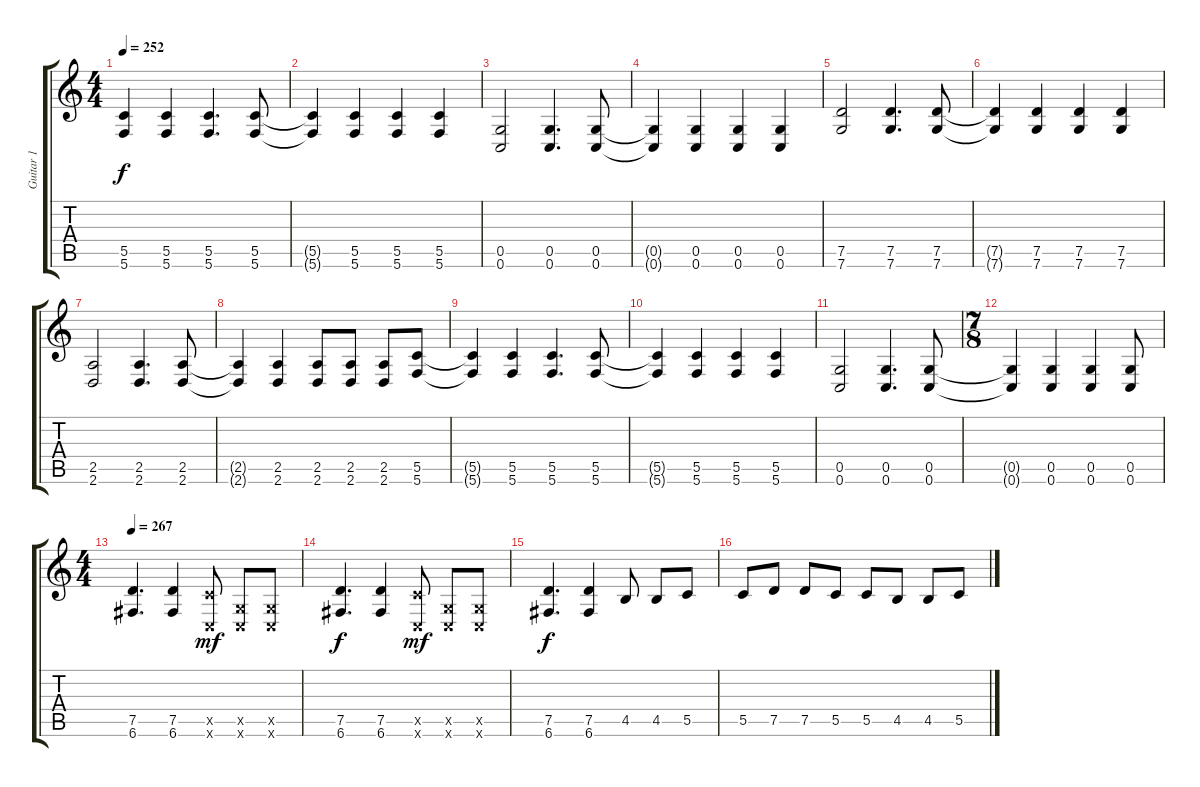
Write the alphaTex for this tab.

\track ("Guitar 1" "Guitar 1") {instrument overdrivenguitar}
\staff {score tabs}
\tuning (D4 A3 F3 C3 G2 C2) {hide}
\ts (4 4)
\tempo 252
\clef g2
\ks c
(5.5{t} 5.6{t}).4{dy f} (5.5 5.6).4 (5.5 5.6).4{d} (5.5 5.6).8 |
(5.5{t} 5.6{t}).4 (5.5 5.6).4 (5.5 5.6).4 (5.5 5.6).4 |
(0.5 0.6).2 (0.5 0.6).4{d} (0.5 0.6).8 |
(0.5{t} 0.6{t}).4 (0.5 0.6).4 (0.5 0.6).4 (0.5 0.6).4 |
(7.5 7.6).2 (7.5 7.6).4{d} (7.5 7.6).8 |
(7.5{t} 7.6{t}).4 (7.5 7.6).4 (7.5 7.6).4 (7.5 7.6).4 |
(2.5 2.6).2 (2.5 2.6).4{d} (2.5 2.6).8 |
(2.5{t} 2.6{t}).4 (2.5 2.6).4 (2.5 2.6).8 (2.5 2.6).8 (2.5 2.6).8 (5.5 5.6).8 |
(5.5{t} 5.6{t}).4 (5.5 5.6).4 (5.5 5.6).4{d} (5.5 5.6).8 |
(5.5{t} 5.6{t}).4 (5.5 5.6).4 (5.5 5.6).4 (5.5 5.6).4 |
(0.5 0.6).2 (0.5 0.6).4{d} (0.5 0.6).8 |
\ts (7 8)
(0.5{t} 0.6{t}).4 (0.5 0.6).4 (0.5 0.6).4 (0.5 0.6).8 |
\ts (4 4)
\tempo 267
(7.5 6.6).4{d} (7.5 6.6).4 (5.5{x} 0.6{x}).8{dy mf} (0.5{x} 0.6{x}).8 (0.5{x} 0.6{x}).8 |
(7.5 6.6).4{d dy f} (7.5 6.6).4 (5.5{x} 0.6{x}).8{dy mf} (0.5{x} 0.6{x}).8 (0.5{x} 0.6{x}).8 |
(7.5 6.6).4{d dy f} (7.5 6.6).4 4.5.8 4.5.8 5.5.8 |
5.5.8 7.5.8 7.5.8 5.5.8 5.5.8 4.5.8 4.5.8 5.5.8
